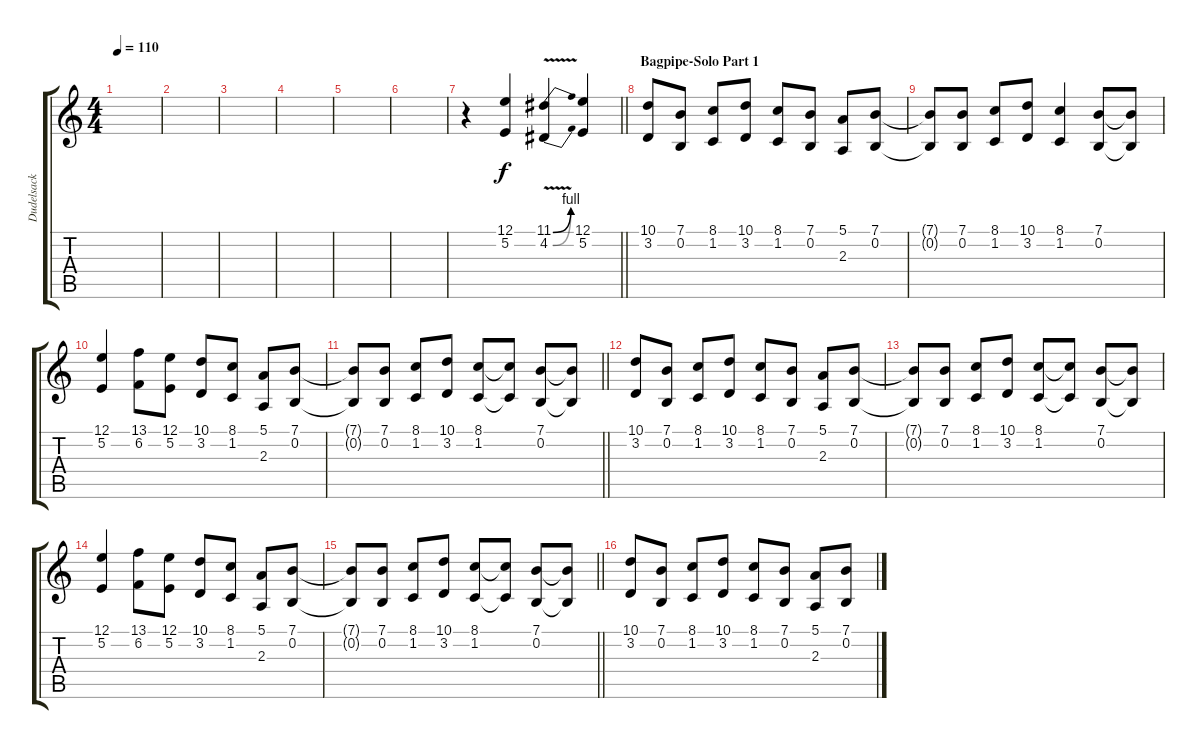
\track ("Dudelsack" "Dudelsack") {instrument bagpipe}
\staff {score tabs}
\tuning (E4 B3 G3 D3 A2 D2) {hide}
\ts (4 4)
\tempo 110
\clef g2
\ks c
|
|
|
|
|
|
\barLineRight lightlight
r.4 (12.1 5.2).4 (11.1{be (bend 0 0 60 4)} 4.2{be (bend 0 0 60 4) v}).4 (12.1 5.2).4 |
\section ("" "Bagpipe-Solo Part 1")
(10.1 3.2).8 (7.1 0.2).8 (8.1 1.2).8 (10.1 3.2).8 (8.1 1.2).8 (7.1 0.2).8 (5.1 2.3).8 (7.1 0.2).8 |
(7.1{t} 0.2{t}).8 (7.1 0.2).8 (8.1 1.2).8 (10.1 3.2).8 (8.1 1.2).4 (7.1 0.2).8 (7.1{t} 0.2{t}).8 |
(12.1 5.2).4 (13.1 6.2).8 (12.1 5.2).8 (10.1 3.2).8 (8.1 1.2).8 (5.1 2.3).8 (7.1 0.2).8 |
\barLineRight lightlight
(7.1{t} 0.2{t}).8 (7.1 0.2).8 (8.1 1.2).8 (10.1 3.2).8 (8.1 1.2).8 (8.1{t} 1.2{t}).8 (7.1 0.2).8 (7.1{t} 0.2{t}).8 |
(10.1 3.2).8 (7.1 0.2).8 (8.1 1.2).8 (10.1 3.2).8 (8.1 1.2).8 (7.1 0.2).8 (5.1 2.3).8 (7.1 0.2).8 |
(7.1{t} 0.2{t}).8 (7.1 0.2).8 (8.1 1.2).8 (10.1 3.2).8 (8.1 1.2).8 (8.1{t} 1.2{t}).8 (7.1 0.2).8 (7.1{t} 0.2{t}).8 |
(12.1 5.2).4 (13.1 6.2).8 (12.1 5.2).8 (10.1 3.2).8 (8.1 1.2).8 (5.1 2.3).8 (7.1 0.2).8 |
\barLineRight lightlight
(7.1{t} 0.2{t}).8 (7.1 0.2).8 (8.1 1.2).8 (10.1 3.2).8 (8.1 1.2).8 (8.1{t} 1.2{t}).8 (7.1 0.2).8 (7.1{t} 0.2{t}).8 |
(10.1 3.2).8 (7.1 0.2).8 (8.1 1.2).8 (10.1 3.2).8 (8.1 1.2).8 (7.1 0.2).8 (5.1 2.3).8 (7.1 0.2).8
